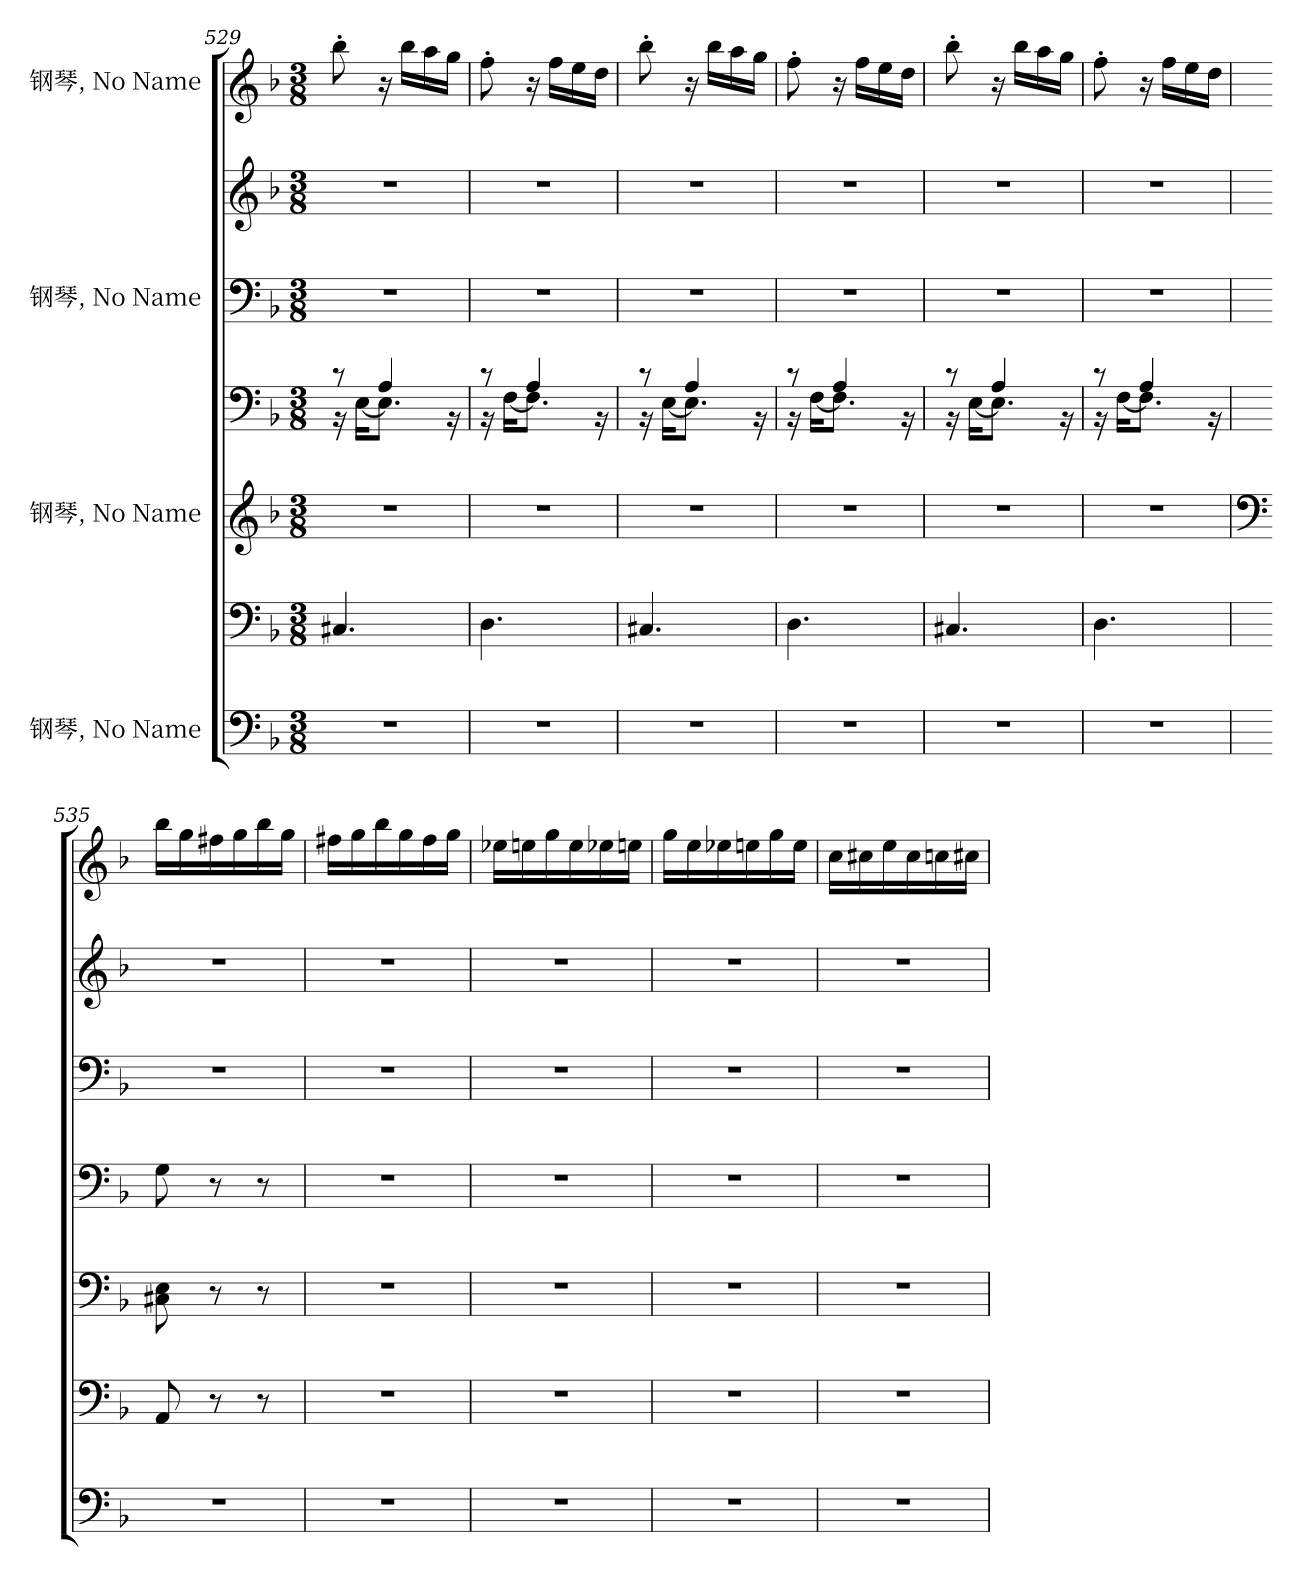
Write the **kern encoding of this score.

**kern	**kern	**kern	**kern	**kern	**kern	**kern
*part4	*part4	*part3	*part3	*part2	*part2	*part1
*staff7	*staff6	*staff5	*staff4	*staff3	*staff2	*staff1
*I"钢琴, No Name	*	*I"钢琴, No Name	*	*I"钢琴, No Name	*	*I"钢琴, No Name
*clefF4	*clefF4	*clefG2	*clefF4	*clefF4	*clefG2	*clefG2
*k[b-]	*k[b-]	*k[b-]	*k[b-]	*k[b-]	*k[b-]	*k[b-]
*M3/8	*M3/8	*M3/8	*M3/8	*M3/8	*M3/8	*M3/8
=529	=529	=529	=529	=529	=529	=529
*	*	*	*^	*	*	*
4.r	4.C#X/	4.r	8r	16r	4.r	4.r	8bb-'\
.	.	.	.	[16E\KL	.	.	.
.	.	.	4A/	8.E\J]	.	.	16r
.	.	.	.	.	.	.	16bb-\LL
.	.	.	.	.	.	.	16aa\
.	.	.	.	16r	.	.	16gg\JJ
!!LO:PB:g=z
=530	=530	=530	=530	=530	=530	=530	=530
4.r	4.D\	4.r	8r	16r	4.r	4.r	8ff'\
.	.	.	.	[16F\KL	.	.	.
.	.	.	4A/	8.F\J]	.	.	16r
.	.	.	.	.	.	.	16ff\LL
.	.	.	.	.	.	.	16ee\
.	.	.	.	16r	.	.	16dd\JJ
=531	=531	=531	=531	=531	=531	=531	=531
4.r	4.C#X/	4.r	8r	16r	4.r	4.r	8bb-'\
.	.	.	.	[16E\KL	.	.	.
.	.	.	4A/	8.E\J]	.	.	16r
.	.	.	.	.	.	.	16bb-\LL
.	.	.	.	.	.	.	16aa\
.	.	.	.	16r	.	.	16gg\JJ
=532	=532	=532	=532	=532	=532	=532	=532
4.r	4.D\	4.r	8r	16r	4.r	4.r	8ff'\
.	.	.	.	[16F\KL	.	.	.
.	.	.	4A/	8.F\J]	.	.	16r
.	.	.	.	.	.	.	16ff\LL
.	.	.	.	.	.	.	16ee\
.	.	.	.	16r	.	.	16dd\JJ
=533	=533	=533	=533	=533	=533	=533	=533
4.r	4.C#X/	4.r	8r	16r	4.r	4.r	8bb-'\
.	.	.	.	[16E\KL	.	.	.
.	.	.	4A/	8.E\J]	.	.	16r
.	.	.	.	.	.	.	16bb-\LL
.	.	.	.	.	.	.	16aa\
.	.	.	.	16r	.	.	16gg\JJ
=534	=534	=534	=534	=534	=534	=534	=534
4.r	4.D\	4.r	8r	16r	4.r	4.r	8ff'\
.	.	.	.	[16F\KL	.	.	.
.	.	.	4A/	8.F\J]	.	.	16r
.	.	.	.	.	.	.	16ff\LL
*	*	*	*	*	*	*	*MM109
.	.	.	.	.	.	.	16ee\
*	*	*	*	*	*	*	*MM107
.	.	.	.	16r	.	.	16dd\JJ
*	*	*	*v	*v	*	*	*
!!LO:PB:g=z
=535	=535	=535	=535	=535	=535	=535
*	*	*clefF4	*	*	*	*
4.r	8AA/	8C#X\ 8E\	8G\	4.r	4.r	16bb-\LL
.	.	.	.	.	.	16gg\
.	8r	8r	8r	.	.	16ff#X\
.	.	.	.	.	.	16gg\
.	8r	8r	8r	.	.	16bb-\
.	.	.	.	.	.	16gg\JJ
=536	=536	=536	=536	=536	=536	=536
4.r	4.r	4.r	4.r	4.r	4.r	16ff#X\LL
.	.	.	.	.	.	16gg\
.	.	.	.	.	.	16bb-\
.	.	.	.	.	.	16gg\
.	.	.	.	.	.	16ff#\
.	.	.	.	.	.	16gg\JJ
=537	=537	=537	=537	=537	=537	=537
4.r	4.r	4.r	4.r	4.r	4.r	16ee-X\LL
.	.	.	.	.	.	16een\
.	.	.	.	.	.	16gg\
.	.	.	.	.	.	16ee\
.	.	.	.	.	.	16ee-X\
.	.	.	.	.	.	16een\JJ
=538	=538	=538	=538	=538	=538	=538
4.r	4.r	4.r	4.r	4.r	4.r	16gg\LL
.	.	.	.	.	.	16ee\
.	.	.	.	.	.	16ee-X\
.	.	.	.	.	.	16een\
.	.	.	.	.	.	16gg\
.	.	.	.	.	.	16ee\JJ
=539	=539	=539	=539	=539	=539	=539
4.r	4.r	4.r	4.r	4.r	4.r	16cc\LL
.	.	.	.	.	.	16cc#X\
.	.	.	.	.	.	16ee\
.	.	.	.	.	.	16cc#\
.	.	.	.	.	.	16ccn\
.	.	.	.	.	.	16cc#X\JJ
=	=	=	=	=	=	=
*-	*-	*-	*-	*-	*-	*-
